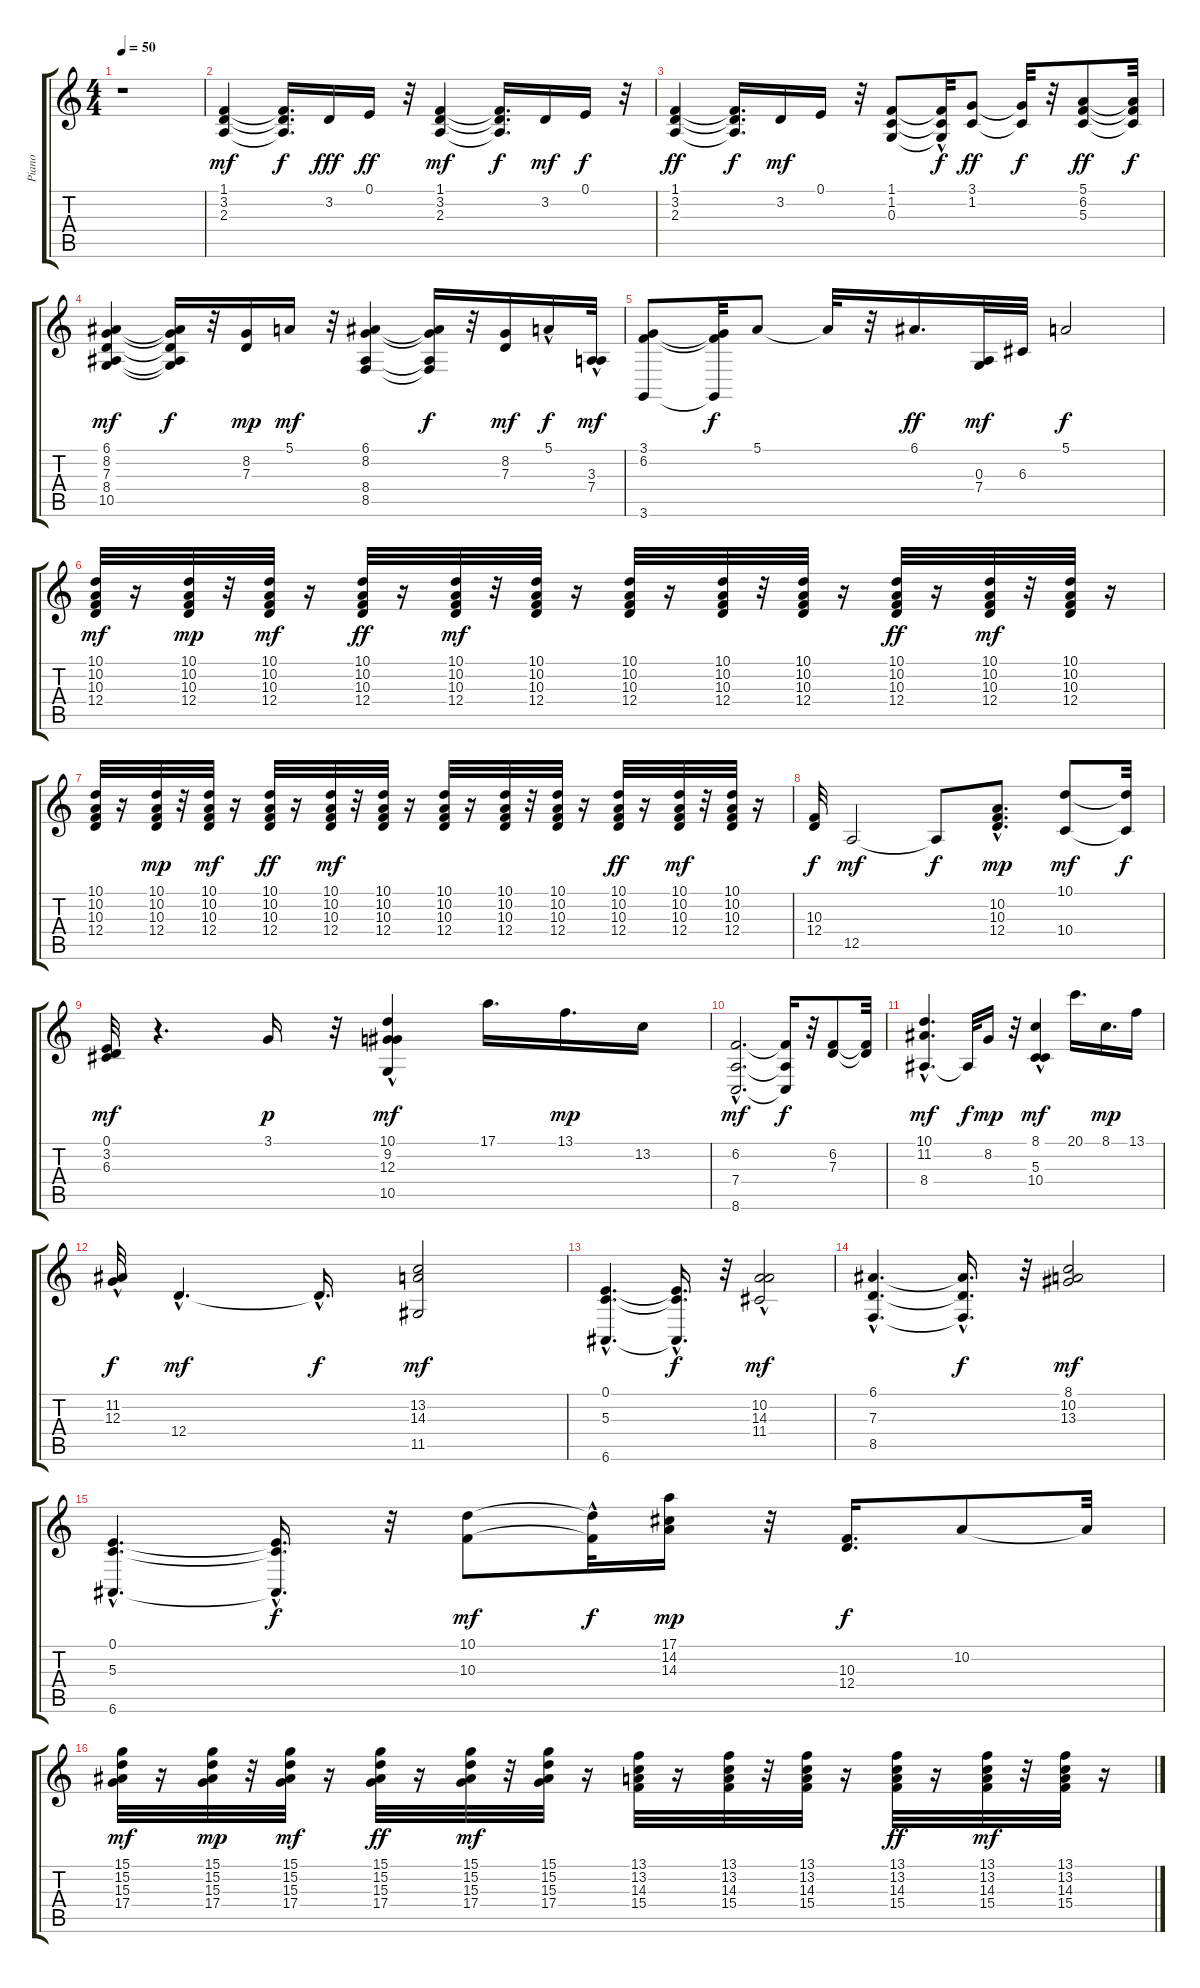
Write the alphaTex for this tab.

\track ("Piano" "Piano") {instrument electricpiano1}
\staff {score tabs}
\tuning (E4 B3 G3 D3 A2 E2) {hide}
\ts (4 4)
\tempo 50
\clef g2
\ks c
r.1{dy mf instrument electricpiano1} |
(1.1 3.2 2.3).4{balance 8 instrument acousticgrandpiano} (1.1{t} 3.2{t} 2.3{t}).16{d dy f} 3.2.16{dy fff} 0.1.16{dy ff} r.32 (1.1 3.2 2.3).4{dy mf} (1.1{t} 3.2{t} 2.3{t}).16{d dy f} 3.2.16{dy mf} 0.1.16{dy f} r.32 |
(1.1 3.2 2.3).4{dy ff} (1.1{t} 3.2{t} 2.3{t}).16{d dy f} 3.2.16{dy mf} 0.1.16 r.32 (1.1 1.2 0.3).8 (1.1{t} 1.2{t} 0.3{hac t}).32{dy f} (3.1 1.2).8{dy ff} (3.1{t} 1.2{t}).32{dy f} r.32 (5.1 6.2 5.3).8{dy ff} (5.1{t} 6.2{t} 5.3{t}).32{dy f} |
(6.1 8.2 7.3 8.4 10.5).4{dy mf} (6.1{t} 8.2{t} 7.3{t} 8.4{t} 10.5{t}).16{dy f} r.32 (8.2 7.3).16{dy mp} 5.1.16{dy mf} r.32 (6.1 8.2 8.4 8.5).4 (6.1{t} 8.2{t} 8.4{t} 8.5{t}).16{dy f} r.32 (8.2 7.3).16{dy mf} 5.1{hac}.16{dy f} (3.3{hac} 7.4{hac}).32{dy mf} |
(3.1 6.2 3.6).8 (3.1{t} 6.2{t} 3.6{t}).32{dy f} 5.1.8 5.1{t}.32 r.32 6.1.16{d dy ff} (0.3 7.4).32{dy mf} 6.3.32 5.1.2{dy f} |
(10.1 10.2 10.3 12.4).32{dy mf} r.16 (10.1 10.2 10.3 12.4).32{dy mp} r.32 (10.1 10.2 10.3 12.4).32{dy mf} r.16 (10.1 10.2 10.3 12.4).32{dy ff} r.16 (10.1 10.2 10.3 12.4).32{dy mf} r.32 (10.1 10.2 10.3 12.4).32 r.16 (10.1 10.2 10.3 12.4).32 r.16 (10.1 10.2 10.3 12.4).32 r.32 (10.1 10.2 10.3 12.4).32 r.16 (10.1 10.2 10.3 12.4).32{dy ff} r.16 (10.1 10.2 10.3 12.4).32{dy mf} r.32 (10.1 10.2 10.3 12.4).32 r.16 |
(10.1 10.2 10.3 12.4).32 r.16 (10.1 10.2 10.3 12.4).32{dy mp} r.32 (10.1 10.2 10.3 12.4).32{dy mf} r.16 (10.1 10.2 10.3 12.4).32{dy ff} r.16 (10.1 10.2 10.3 12.4).32{dy mf} r.32 (10.1 10.2 10.3 12.4).32 r.16 (10.1 10.2 10.3 12.4).32 r.16 (10.1 10.2 10.3 12.4).32 r.32 (10.1 10.2 10.3 12.4).32 r.16 (10.1 10.2 10.3 12.4).32{dy ff} r.16 (10.1 10.2 10.3 12.4).32{dy mf} r.32 (10.1 10.2 10.3 12.4).32 r.16 |
(10.3 12.4).32{dy f instrument electricpiano1} 12.5.2{dy mf} 12.5{t}.8{dy f} (10.2 10.3{hac} 12.4).8{d dy mp} (10.1 10.4).8{dy mf} (10.1{t} 10.4{t}).32{dy f} |
(0.1 3.2 6.3).32{dy mf} r.4{d} 3.1.16{dy p} r.32 (10.1 9.2 12.3{hac} 10.5).4{dy mf} 17.1.16{d} 13.1.16{d dy mp} 13.2.16 |
(6.2{hac} 7.4{hac} 8.6{hac}).2{d dy mf} (6.2{t} 7.4{t} 8.6{t}).16{dy f} r.32 (6.2 7.3).8 (6.2{t} 7.3{t}).32 |
(10.1 11.2 8.4{hac}).4{d dy mf} 8.4{t}.32{dy f} 8.2.16{dy mp} r.32 (8.1 5.3{hac} 10.4).4{dy mf} 20.1.16{d} 8.1.16{d dy mp} 13.1.16 |
(11.2{hac} 12.3{hac}).32{dy f} 12.4{hac}.4{d dy mf} 12.4{hac t}.16{d dy f} (13.2 14.3 11.5).2{dy mf} |
(0.1{hac} 5.3{hac} 6.6{hac}).4{d} (0.1{hac t} 5.3{hac t} 6.6{hac t}).16{d dy f} r.32 (10.2 14.3{hac} 11.4{hac}).2{dy mf} |
(6.1{hac} 7.3{hac} 8.5{hac}).4{d} (6.1{hac t} 7.3{hac t} 8.5{hac t}).16{d dy f} r.32 (8.1 10.2 13.3).2{dy mf} |
(0.1{hac} 5.3{hac} 6.6{hac}).4{d} (0.1{hac t} 5.3{hac t} 6.6{hac t}).16{d dy f} r.32 (10.1 10.3).8{dy mf} (10.1{t} 10.3{hac t}).32{dy f} (17.1 14.2 14.3).16{dy mp} r.32 (10.3 12.4).16{d dy f} 10.2.8 10.2{t}.32 |
(15.1 15.2 15.3 17.4).32{dy mf instrument acousticgrandpiano} r.16 (15.1 15.2 15.3 17.4).32{dy mp} r.32 (15.1 15.2 15.3 17.4).32{dy mf} r.16 (15.1 15.2 15.3 17.4).32{dy ff} r.16 (15.1 15.2 15.3 17.4).32{dy mf} r.32 (15.1 15.2 15.3 17.4).32 r.16 (13.1 13.2 14.3 15.4).32 r.16 (13.1 13.2 14.3 15.4).32 r.32 (13.1 13.2 14.3 15.4).32 r.16 (13.1 13.2 14.3 15.4).32{dy ff} r.16 (13.1 13.2 14.3 15.4).32{dy mf} r.32 (13.1 13.2 14.3 15.4).32 r.16
